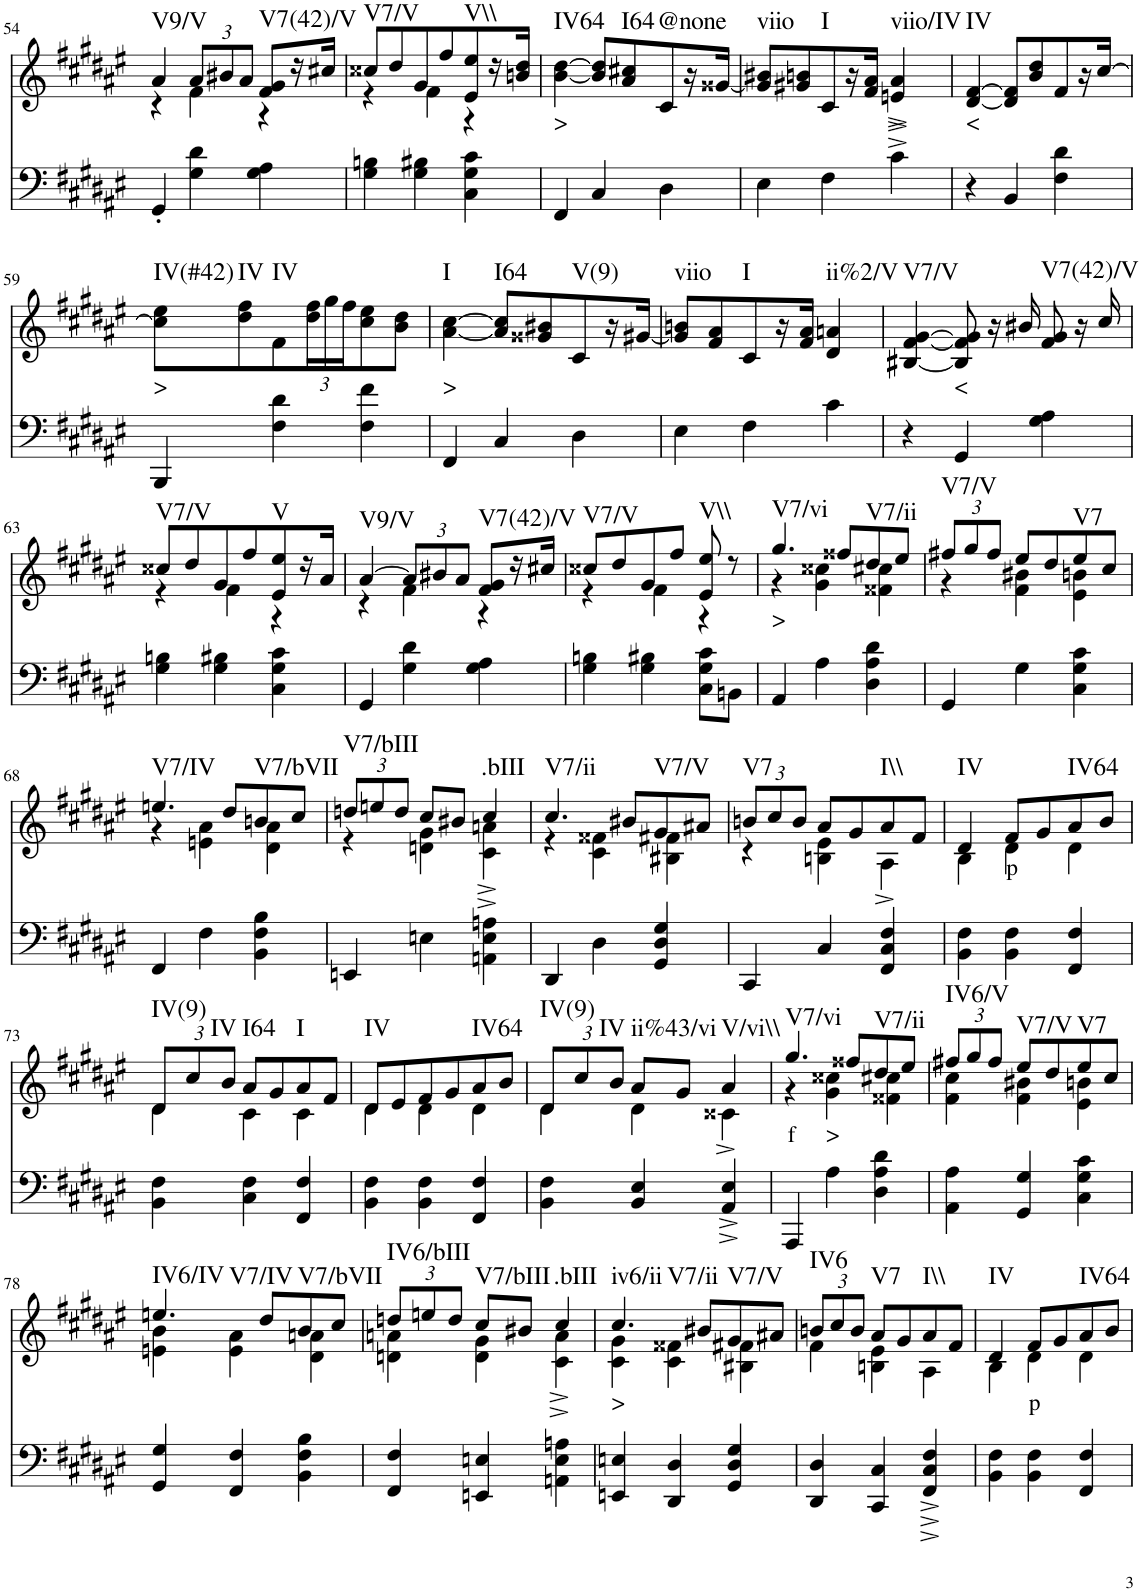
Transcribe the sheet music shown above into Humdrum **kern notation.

**kern	**kern	**text	**harte
*part2	*part1	*part1	*part1
*staff2	*staff1	*staff1	*
*I"Piano	*I"Piano	*	*
*I'Pno	*I'Pno	*	*
!!LO:PB:g=z
*clefF4	*clefG2	*	*
*k[f#c#g#d#a#e#]	*k[f#c#g#d#a#e#]	*	*
*M3/4	*M3/4	*	*
=54	=54	=54	=54
*	*^	*	*
!	!	!	!	!LO:H:kt=V9/V
4GG#'/	4a#/	4r	.	N
*	*Xbrackettup	*	*	*
4G#\ 4d#\	12a#/L	4f#\	.	.
.	12b#X/	.	.	.
.	12a#/J	.	.	.
!	!	!	!	!LO:H:kt=V7(42)/V
4G#\ 4A#\	8f#/ 8g#/L	4r	.	N
.	16r	.	.	.
.	16cc#X/JJ	.	.	.
=55	=55	=55	=55	=55
!	!	!	!	!LO:H:kt=V7/V
4G#\ 4Bn\	8cc##X/L	4r	.	N
.	8dd#/	.	.	.
4G#\ 4B#X\	8g#/	4f#\	.	.
.	8ff#/	.	.	.
!	!	!	!	!LO:H:kt=V\\
4C#\ 4G#\ 4c#\	8e#/ 8ee#/	4r	.	N
.	16r	.	.	.
.	16bn/ 16dd#/JJ	.	.	.
*	*v	*v	*	*
=56	=56	=56	=56
!	!	!LO:LY:b	!LO:H:kt=IV64
4FF#/	[4b\ [4dd#\	>	N
4C#/	8b/] 8dd#/]L	.	.
!	!	!	!LO:H:kt=I64
.	8a#/ 8cc#X/	.	N
!	!	!	!LO:H:kt=@none
4D#\	8c#/	.	N
.	16r	.	.
.	[16g##X/JJ	.	.
=57	=57	=57	=57
!	!	!	!LO:H:kt=viio
4E#\	8g##/] 8b#X/L	.	N
.	8g#X/ 8bn/	.	.
!	!	!	!LO:H:kt=I
4F#\	8c#/	.	N
.	16r	.	.
.	16f#/ 16a#/JJ	.	.
!	!	!	!LO:H:kt=viio/IV
4c#^\	4en/^ 4a#/^	.	N
=58	=58	=58	=58
!	!	!LO:LY:b	!LO:H:kt=IV
4r	[4d#/ [4f#/	<	N
4BB/	8d#/] 8f#/]L	.	.
.	8b/ 8dd#/	.	.
4F#\ 4d#\	8f#/	.	.
.	16r	.	.
.	[16cc#/JJ	.	.
!!LO:LB:g=z
=59	=59	=59	=59
!	!	!LO:LY:b	!LO:H:kt=IV(#42)
4BBB/	8cc#\] 8ee#\L	>	N
!	!	!	!LO:H:kt=IV
.	8dd#\ 8ff#\	.	N
!	!	!	!LO:H:kt=IV
4F#\ 4d#\	8f#\	.	N
.	24dd#\ 24ff#\L	.	.
.	24gg#\	.	.
.	24ff#\J	.	.
4F#\ 4f#\	8cc#\ 8ee#\	.	.
.	8b\ 8dd#\J	.	.
=60	=60	=60	=60
!	!	!LO:LY:b	!LO:H:kt=I
4FF#/	[4a#\ [4cc#\	>	N
!	!	!	!LO:H:kt=I64
4C#/	8a#/] 8cc#/]L	.	N
.	8g##X/ 8b#X/	.	.
!	!	!	!LO:H:kt=V(9)
4D#\	8c#/	.	N
.	16r	.	.
.	[16g#X/JJ	.	.
=61	=61	=61	=61
!	!	!	!LO:H:kt=viio
4E#\	8g#/] 8bn/L	.	N
.	8f#/ 8a#/	.	.
!	!	!	!LO:H:kt=I
4F#\	8c#/	.	N
.	16r	.	.
.	16f#/ 16a#/JJ	.	.
!	!	!	!LO:H:kt=ii%2/V
4c#\	4d#/ 4an/	.	N
=62	=62	=62	=62
!	!	!	!LO:H:kt=V7/V
4r	[4B#X/ [4f#/ [4g#/	.	N
!	!	!LO:LY:b	!
4GG#/	8B#/] 8f#/] 8g#/]	<	.
.	16r	.	.
.	16b#X/	.	.
!	!	!	!LO:H:kt=V7(42)/V
4G#\ 4A#\	8f#/ 8g#/	.	N
.	16r	.	.
.	16cc#/	.	.
!!LO:LB:g=z
=63	=63	=63	=63
*	*^	*	*
!	!	!	!	!LO:H:kt=V7/V
4G#\ 4Bn\	8cc##X/L	4r	.	N
.	8dd#/	.	.	.
4G#\ 4B#X\	8g#/	4f#\	.	.
.	8ff#/	.	.	.
!	!	!	!	!LO:H:kt=V
4C#\ 4G#\ 4c#\	8e#/ 8ee#/	4r	.	N
.	16r	.	.	.
.	16a#/JJ	.	.	.
=64	=64	=64	=64	=64
!	!	!	!	!LO:H:kt=V9/V
4GG#/	[4a#/	4r	.	N
4G#\ 4d#\	12a#/L]	4f#\	.	.
.	12b#X/	.	.	.
.	12a#/J	.	.	.
!	!	!	!	!LO:H:kt=V7(42)/V
4G#\ 4A#\	8f#/ 8g#/L	4r	.	N
.	16r	.	.	.
.	16cc#X/JJ	.	.	.
=65	=65	=65	=65	=65
!	!	!	!	!LO:H:kt=V7/V
4G#\ 4Bn\	8cc##X/L	4r	.	N
.	8dd#/	.	.	.
4G#\ 4B#X\	8g#/	4f#\	.	.
.	8ff#/J	.	.	.
!	!	!	!	!LO:H:kt=V\\
8C#\ 8G#\ 8c#\L	8e#/ 8ee#/	4r	.	N
8BBn\J	8r	.	.	.
=66	=66	=66	=66	=66
!	!	!	!LO:LY:b	!LO:H:kt=V7/vi
4AA#/	4.gg#/	4r	>	N
4A#\	.	4g#\ 4cc##X\	.	.
.	8ff##X/L	.	.	.
!	!	!	!	!LO:H:kt=V7/ii
4D#\ 4A#\ 4d#\	8dd#/	4f##X\ 4cc#X\	.	N
.	8ee#/J	.	.	.
=67	=67	=67	=67	=67
!	!	!	!	!LO:H:kt=V7/V
4GG#/	12ff#X/L	4r	.	N
.	12gg#/	.	.	.
.	12ff#/J	.	.	.
4G#\	8ee#/L	4f#\ 4b#X\	.	.
.	8dd#/	.	.	.
!	!	!	!	!LO:H:kt=V7
4C#\ 4G#\ 4c#\	8ee#/	4e#\ 4bn\	.	N
.	8cc#/J	.	.	.
!!LO:LB:g=z	!!
=68	=68	=68	=68	=68
!	!	!	!	!LO:H:kt=V7/IV
4FF#/	4.een/	4r	.	N
4F#\	.	4en\ 4a#\	.	.
.	8dd#/L	.	.	.
!	!	!	!	!LO:H:kt=V7/bVII
4BB\ 4F#\ 4B\	8bn/	4d#\ 4a#\	.	N
.	8cc#/J	.	.	.
=69	=69	=69	=69	=69
!	!	!	!	!LO:H:kt=V7/bIII
4EEn/	12ddn/L	4r	.	N
.	12een/	.	.	.
.	12dd/J	.	.	.
4En\	8cc#/L	4dn\ 4g#\	.	.
.	8b#X/J	.	.	.
!	!	!	!	!LO:H:kt=.bIII
4AAn\ 4E\ 4An\	4cc#/	4c#\^ 4an\^	.	N
=70	=70	=70	=70	=70
!	!	!	!	!LO:H:kt=V7/ii
4DD#/	4.cc#/	4r	.	N
4D#\	.	4c#\ 4f##X\	.	.
.	8b#X/L	.	.	.
!	!	!	!	!LO:H:kt=V7/V
4GG#/ 4D#/ 4G#/	8g#/	4B#X\ 4f#X\	.	N
.	8a#X/J	.	.	.
=71	=71	=71	=71	=71
!	!	!	!	!LO:H:kt=V7
4CC#/	12bn/L	4r	.	N
.	12cc#/	.	.	.
.	12b/J	.	.	.
4C#/	8a#/L	4Bn\ 4e#\	.	.
.	8g#/	.	.	.
!	!	!	!	!LO:H:kt=I\\
4FF#/ 4C#/ 4F#/	8a#/	4A#^\	.	N
.	8f#/J	.	.	.
=72	=72	=72	=72	=72
!	!	!	!	!LO:H:kt=IV
4BB\ 4F#\	4d#/	4B\	.	N
!	!	!	!LO:LY:b	!
4BB\ 4F#\	8f#/L	4d#\	p	.
.	8g#/	.	.	.
!	!	!	!	!LO:H:kt=IV64
4FF#/ 4F#/	8a#/	4d#\	.	N
.	8b/J	.	.	.
!!LO:LB:g=z	!!
=73	=73	=73	=73	=73
!	!	!	!	!LO:H:kt=IV(9)
4BB\ 4F#\	12d#/L	4d#\	.	N
!	!	!	!	!LO:H:kt=IV
.	12cc#/	.	.	N
.	12b/J	.	.	.
!	!	!	!	!LO:H:kt=I64
4C#\ 4F#\	8a#/L	4c#\	.	N
.	8g#/	.	.	.
!	!	!	!	!LO:H:kt=I
4FF#/ 4F#/	8a#/	4c#\	.	N
.	8f#/J	.	.	.
=74	=74	=74	=74	=74
!	!	!	!	!LO:H:kt=IV
4BB\ 4F#\	8d#/L	4d#\	.	N
.	8e#/	.	.	.
4BB\ 4F#\	8f#/	4d#\	.	.
.	8g#/	.	.	.
!	!	!	!	!LO:H:kt=IV64
4FF#/ 4F#/	8a#/	4d#\	.	N
.	8b/J	.	.	.
=75	=75	=75	=75	=75
!	!	!	!	!LO:H:kt=IV(9)
4BB\ 4F#\	12d#/L	4d#\	.	N
!	!	!	!	!LO:H:kt=IV
.	12cc#/	.	.	N
.	12b/J	.	.	.
!	!	!	!	!LO:H:kt=ii%43/vi
4BB/ 4E#/	8a#/L	4d#\	.	N
.	8g#/J	.	.	.
!	!	!	!	!LO:H:kt=V/vi\\
4AA#/^ 4E#/^	4a#/	4c##X^\	.	N
=76	=76	=76	=76	=76
!	!	!	!LO:LY:b	!LO:H:kt=V7/vi
4AAA#/	4.gg#/	4r	f	N
!	!	!	!LO:LY:b	!
4A#\	.	4g#\ 4cc##X\	>	.
.	8ff##X/L	.	.	.
!	!	!	!	!LO:H:kt=V7/ii
4D#\ 4A#\ 4d#\	8dd#/	4f##X\ 4cc#X\	.	N
.	8ee#/J	.	.	.
=77	=77	=77	=77	=77
!	!	!	!	!LO:H:kt=IV6/V
4AA#\ 4A#\	12ff#X/L	4f#\ 4cc#\	.	N
.	12gg#/	.	.	.
.	12ff#/J	.	.	.
!	!	!	!	!LO:H:kt=V7/V
4GG#/ 4G#/	8ee#/L	4f#\ 4b#X\	.	N
.	8dd#/	.	.	.
!	!	!	!	!LO:H:kt=V7
4C#\ 4G#\ 4c#\	8ee#/	4e#\ 4bn\	.	N
.	8cc#/J	.	.	.
!!LO:LB:g=z	!!
=78	=78	=78	=78	=78
!	!	!	!	!LO:H:n=1:kt=IV6/IV
!	!	!	!	!LO:H:n=2:kt=V7/IV
4GG#/ 4G#/	4.een/	4en\ 4b\	.	N N
4FF#/ 4F#/	.	4e\ 4a#\	.	.
.	8dd#/L	.	.	.
!	!	!	!	!LO:H:kt=V7/bVII
4BB\ 4F#\ 4B\	8b/	4d#\ 4an\	.	N
.	8cc#/J	.	.	.
=79	=79	=79	=79	=79
!	!	!	!	!LO:H:kt=IV6/bIII
4FF#/ 4F#/	12ddn/L	4dn\ 4an\	.	N
.	12een/	.	.	.
.	12dd/J	.	.	.
!	!	!	!	!LO:H:kt=V7/bIII
4EEn/ 4En/	8cc#/L	4d\ 4g#\	.	N
.	8b#X/J	.	.	.
!	!	!	!	!LO:H:kt=.bIII
4AAn\ 4E\ 4An\	4cc#/	4c#\^ 4a\^	.	N
=80	=80	=80	=80	=80
!	!	!	!LO:LY:b	!LO:H:n=1:kt=iv6/ii
!	!	!	!	!LO:H:n=2:kt=V7/ii
4EEn/ 4En/	4.cc#/	4c#\ 4g#\	>	N N
4DD#/ 4D#/	.	4c#\ 4f##X\	.	.
.	8b#X/L	.	.	.
!	!	!	!	!LO:H:kt=V7/V
4GG#/ 4D#/ 4G#/	8g#/	4B#X\ 4f#X\	.	N
.	8a#X/J	.	.	.
=81	=81	=81	=81	=81
!	!	!	!	!LO:H:kt=IV6
4DD#/ 4D#/	12bn/L	4f#\	.	N
.	12cc#/	.	.	.
.	12b/J	.	.	.
!	!	!	!	!LO:H:kt=V7
4CC#/ 4C#/	8a#/L	4Bn\ 4e#\	.	N
.	8g#/	.	.	.
!	!	!	!	!LO:H:kt=I\\
4FF#/^ 4C#/^ 4F#/^	8a#/	4A#\	.	N
.	8f#/J	.	.	.
=82	=82	=82	=82	=82
!	!	!	!	!LO:H:kt=IV
4BB\ 4F#\	4d#/	4B\	.	N
!	!	!	!LO:LY:b	!
4BB\ 4F#\	8f#/L	4d#\	p	.
.	8g#/	.	.	.
!	!	!	!	!LO:H:kt=IV64
4FF#/ 4F#/	8a#/	4d#\	.	N
.	8b/J	.	.	.
*	*v	*v	*	*
=	=	=	=
*-	*-	*-	*-
